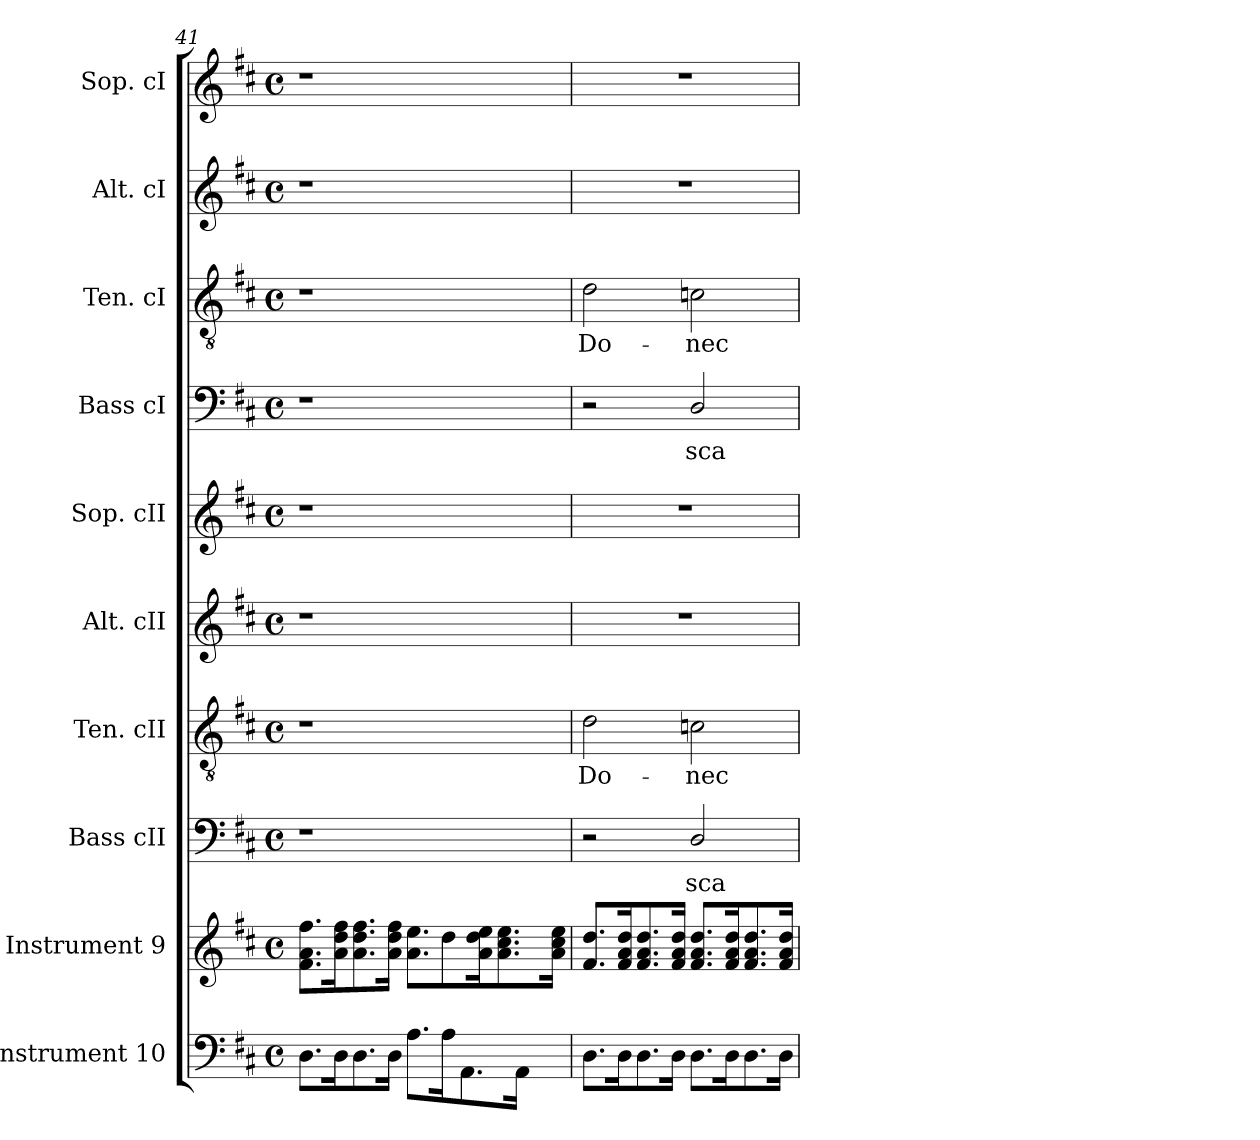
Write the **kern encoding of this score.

**kern	**kern	**kern	**text	**kern	**text	**kern	**kern	**kern	**text	**kern	**text	**kern	**kern
*part10	*part9	*part8	*part8	*part7	*part7	*part6	*part5	*part4	*part4	*part3	*part3	*part2	*part1
*staff10	*staff9	*staff8	*staff8	*staff7	*staff7	*staff6	*staff5	*staff4	*staff4	*staff3	*staff3	*staff2	*staff1
*I"Instrument 10	*I"Instrument 9	*I"Bass cII	*	*I"Ten. cII	*	*I"Alt. cII	*I"Sop. cII	*I"Bass cI	*	*I"Ten. cI	*	*I"Alt. cI	*I"Sop. cI
*	*	*I'Bass cII	*	*I'Ten. cII	*	*I'Alt. cII	*I'Sop. cII	*I'Bass cI	*	*I'Ten. cI	*	*I'Alt. cI	*I'Sop. cI
*clefF4	*clefG2	*clefF4	*	*clefGv2	*	*clefG2	*clefG2	*clefF4	*	*clefGv2	*	*clefG2	*clefG2
*k[f#c#]	*k[f#c#]	*k[f#c#]	*	*k[f#c#]	*	*k[f#c#]	*k[f#c#]	*k[f#c#]	*	*k[f#c#]	*	*k[f#c#]	*k[f#c#]
*D:	*D:	*D:	*	*D:	*	*D:	*D:	*D:	*	*D:	*	*D:	*D:
*M4/4	*M4/4	*M4/4	*	*M4/4	*	*M4/4	*M4/4	*M4/4	*	*M4/4	*	*M4/4	*M4/4
*met(c)	*met(c)	*met(c)	*	*met(c)	*	*met(c)	*met(c)	*met(c)	*	*met(c)	*	*met(c)	*met(c)
=41	=41	=41	=41	=41	=41	=41	=41	=41	=41	=41	=41	=41	=41
8.D\L	8.ff#\ 8.a\ 8.f#\L	1r	.	1r	.	1r	1r	1r	.	1r	.	1r	1r
16D\	16ff#\ 16dd\ 16a\	.	.	.	.	.	.	.	.	.	.	.	.
8.D\	8.ff#\ 8.dd\ 8.a\	.	.	.	.	.	.	.	.	.	.	.	.
16D\J	16ff#\ 16dd\ 16a\J	.	.	.	.	.	.	.	.	.	.	.	.
8.A\L	8.ee\ 8.a\L	.	.	.	.	.	.	.	.	.	.	.	.
16A\	8dd\	.	.	.	.	.	.	.	.	.	.	.	.
8.AA\	.	.	.	.	.	.	.	.	.	.	.	.	.
.	16ee\ 16dd\ 16a\	.	.	.	.	.	.	.	.	.	.	.	.
.	8.ee\ 8.cc#\ 8.a\	.	.	.	.	.	.	.	.	.	.	.	.
16AA\J	.	.	.	.	.	.	.	.	.	.	.	.	.
8ryy	.	8ryy	.	8ryy	.	8ryy	8ryy	8ryy	.	8ryy	.	8ryy	8ryy
.	16ee\ 16cc#\ 16a\J	.	.	.	.	.	.	.	.	.	.	.	.
!!LO:PB:g=z
=42	=42	=42	=42	=42	=42	=42	=42	=42	=42	=42	=42	=42	=42
!	!	!	!	!	!LO:LY:b:cj	!	!	!	!	!	!LO:LY:b:cj	!	!
8.D\L	8.dd/ 8.f#/L	2r	.	2d\	Do-	1r	1r	2r	.	2d\	Do-	1r	1r
16D\	16dd/ 16a/ 16f#/	.	.	.	.	.	.	.	.	.	.	.	.
8.D\	8.dd/ 8.a/ 8.f#/	.	.	.	.	.	.	.	.	.	.	.	.
16D\J	16dd/ 16a/ 16f#/J	.	.	.	.	.	.	.	.	.	.	.	.
!	!	!	!LO:LY:b:cj	!	!LO:LY:b:cj	!	!	!	!LO:LY:b:cj	!	!LO:LY:b:cj	!	!
8.D\L	8.dd/ 8.a/ 8.f#/L	2D/	sca-	2cn\	-nec	.	.	2D/	sca-	2cn\	-nec	.	.
16D\	16dd/ 16a/ 16f#/	.	.	.	.	.	.	.	.	.	.	.	.
8.D\	8.dd/ 8.a/ 8.f#/	.	.	.	.	.	.	.	.	.	.	.	.
16D\J	16dd/ 16a/ 16f#/J	.	.	.	.	.	.	.	.	.	.	.	.
=	=	=	=	=	=	=	=	=	=	=	=	=	=
*-	*-	*-	*-	*-	*-	*-	*-	*-	*-	*-	*-	*-	*-
